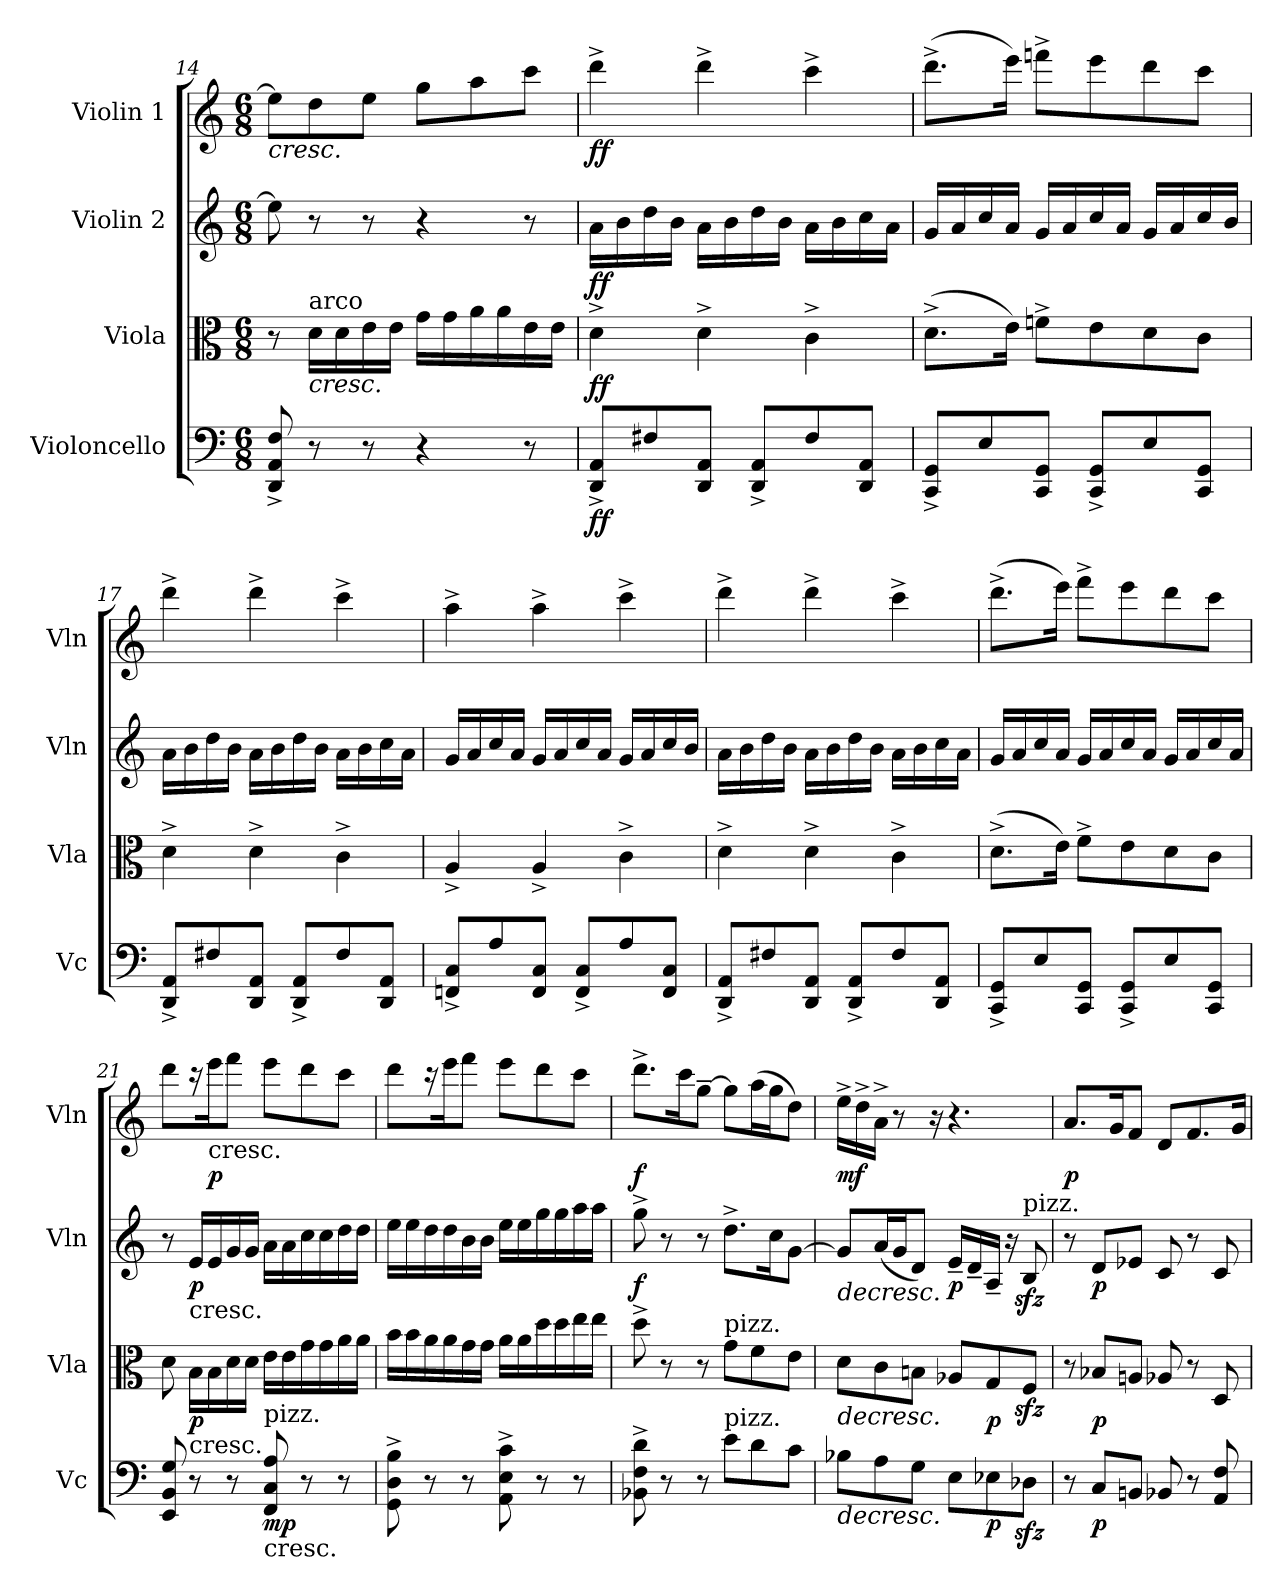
**kern	**dynam	**kern	**dynam	**kern	**dynam	**kern	**dynam
*part4	*part4	*part3	*part3	*part2	*part2	*part1	*part1
*staff4	*staff4	*staff3	*staff3	*staff2	*staff2	*staff1	*staff1
*I"Violoncello	*	*I"Viola	*	*I"Violin 2	*	*I"Violin 1	*
*I'Vc	*	*I'Vla	*	*I'Vln	*	*I'Vln	*
*clefF4	*	*clefC3	*	*clefG2	*	*clefG2	*
*k[]	*	*k[]	*	*k[]	*	*k[]	*
*M6/8	*	*M6/8	*	*M6/8	*	*M6/8	*
=14	=14	=14	=14	=14	=14	=14	=14
!	!	!	!	!	!	!	!LO:HP:b
8DD/^ 8AA/^ 8F/^	.	8r	.	8ee\]	.	8ee\L]	<
!	!	!LO:TX:a:t=arco	!	!	!	!	!
!	!	!	!LO:HP:b	!	!	!	!
8r	.	16d\LL	<	8r	.	8dd\	.
.	.	16d\	.	.	.	.	.
8r	.	16e\	.	8r	.	8ee\J	.
.	.	16e\JJ	.	.	.	.	.
4r	.	16g\LL	.	4r	.	8gg\L	.
.	.	16g\	.	.	.	.	.
.	.	16a\	.	.	.	8aa\	.
.	.	16a\	.	.	.	.	.
8r	.	16e\	.	8r	.	8ccc\J	.
.	.	16e\JJ	.	.	.	.	.
=15	=15	=15	=15	=15	=15	=15	=15
!	!LO:DY:b	!	!LO:DY:b	!	!LO:DY:b	!	!LO:DY:b
8DD/^ 8AA/^L	ff	4d^\	ff	16a\LL	ff	4ddd^\	ff
.	.	.	.	16b\	.	.	.
8F#X/	.	.	.	16dd\	.	.	.
.	.	.	.	16b\JJ	.	.	.
8DD/ 8AA/J	.	4d^\	.	16a\LL	.	4ddd^\	.
.	.	.	.	16b\	.	.	.
8DD/^ 8AA/^L	.	.	.	16dd\	.	.	.
.	.	.	.	16b\JJ	.	.	.
8F#/	.	4c^\	.	16a\LL	.	4ccc^\	.
.	.	.	.	16b\	.	.	.
8DD/ 8AA/J	.	.	.	16cc\	.	.	.
.	.	.	.	16a\JJ	.	.	.
=16	=16	=16	=16	=16	=16	=16	=16
8CC/^ 8GG/^L	.	(>8.d^\L	.	16g/LL	.	(>8.ddd^\L	.
.	.	.	.	16a/	.	.	.
8E/	.	.	.	16cc/	.	.	.
.	.	16e\Jk)	.	16a/JJ	.	16eee\Jk)	.
8CC/ 8GG/J	.	8fni^\L	.	16g/LL	.	8fffni^\L	.
.	.	.	.	16a/	.	.	.
8CC/^ 8GG/^L	.	8e\	.	16cc/	.	8eee\	.
.	.	.	.	16a/JJ	.	.	.
8E/	.	8d\	.	16g/LL	.	8ddd\	.
.	.	.	.	16a/	.	.	.
8CC/ 8GG/J	.	8c\J	.	16cc/	.	8ccc\J	.
.	.	.	.	16b/JJ	.	.	.
=17	=17	=17	=17	=17	=17	=17	=17
8DD/^ 8AA/^L	.	4d^\	.	16a\LL	.	4ddd^\	.
.	.	.	.	16b\	.	.	.
8F#X/	.	.	.	16dd\	.	.	.
.	.	.	.	16b\JJ	.	.	.
8DD/ 8AA/J	.	4d^\	.	16a\LL	.	4ddd^\	.
.	.	.	.	16b\	.	.	.
8DD/^ 8AA/^L	.	.	.	16dd\	.	.	.
.	.	.	.	16b\JJ	.	.	.
8F#/	.	4c^\	.	16a\LL	.	4ccc^\	.
.	.	.	.	16b\	.	.	.
8DD/ 8AA/J	.	.	.	16cc\	.	.	.
.	.	.	.	16a\JJ	.	.	.
=18	=18	=18	=18	=18	=18	=18	=18
8FFn/^ 8C/^L	.	4A^/	.	16g/LL	.	4aa^\	.
.	.	.	.	16a/	.	.	.
8A/	.	.	.	16cc/	.	.	.
.	.	.	.	16a/JJ	.	.	.
8FF/ 8C/J	.	4A^/	.	16g/LL	.	4aa^\	.
.	.	.	.	16a/	.	.	.
8FF/^ 8C/^L	.	.	.	16cc/	.	.	.
.	.	.	.	16a/JJ	.	.	.
8A/	.	4c^\	.	16g/LL	.	4ccc^\	.
.	.	.	.	16a/	.	.	.
8FF/ 8C/J	.	.	.	16cc/	.	.	.
.	.	.	.	16b/JJ	.	.	.
=19	=19	=19	=19	=19	=19	=19	=19
8DD/^ 8AA/^L	.	4d^\	.	16a\LL	.	4ddd^\	.
.	.	.	.	16b\	.	.	.
8F#X/	.	.	.	16dd\	.	.	.
.	.	.	.	16b\JJ	.	.	.
8DD/ 8AA/J	.	4d^\	.	16a\LL	.	4ddd^\	.
.	.	.	.	16b\	.	.	.
8DD/^ 8AA/^L	.	.	.	16dd\	.	.	.
.	.	.	.	16b\JJ	.	.	.
8F#/	.	4c^\	.	16a\LL	.	4ccc^\	.
.	.	.	.	16b\	.	.	.
8DD/ 8AA/J	.	.	.	16cc\	.	.	.
.	.	.	.	16a\JJ	.	.	.
=20	=20	=20	=20	=20	=20	=20	=20
8CC/^ 8GG/^L	.	(>8.d^\L	.	16g/LL	.	(>8.ddd^\L	.
.	.	.	.	16a/	.	.	.
8E/	.	.	.	16cc/	.	.	.
.	.	16e\Jk)	.	16a/JJ	.	16eee\Jk)	.
8CC/ 8GG/J	.	8f^\L	.	16g/LL	.	8fff^\L	.
.	.	.	.	16a/	.	.	.
8CC/^ 8GG/^L	.	8e\	.	16cc/	.	8eee\	.
.	.	.	.	16a/JJ	.	.	.
8E/	.	8d\	.	16g/LL	.	8ddd\	.
.	.	.	.	16a/	.	.	.
8CC/ 8GG/J	.	8c\J	.	16cc/	.	8ccc\J	.
.	.	.	.	16a/JJ	.	.	.
=21	=21	=21	=21	=21	=21	=21	=21
8EE/ 8BB/ 8G/	.	8d\	.	8r	.	8ddd\L	.
!	!	!	!	!LO:TX:b:t=cresc.	!	!	!
!	!	!LO:TX:b:t=cresc.	!	!	!	!	!
!	!	!	!LO:DY:b	!	!LO:DY:b	!	!
8r	.	16B\LL	p	16e/LL	p	16rccc	.
!	!	!	!	!	!	!LO:TX:b:t=cresc.	!
!	!	!	!	!	!	!	!LO:DY:b
.	.	16B\	.	16e/	.	16eee\K	p
8r	.	16d\	.	16g/	.	8fff\J	.
.	.	16d\JJ	.	16g/JJ	.	.	.
!LO:TX:a:t=pizz.	!	!	!	!	!	!	!
!LO:TX:b:t=cresc.	!	!	!	!	!	!	!
!	!LO:DY:b	!	!	!	!	!	!
8FF/ 8C/ 8A/	mp	16e\LL	.	16a\LL	.	8eee\L	.
.	.	16e\	.	16a\	.	.	.
8r	.	16g\	.	16cc\	.	8ddd\	.
.	.	16g\	.	16cc\	.	.	.
8r	.	16a\	.	16dd\	.	8ccc\J	.
.	.	16a\JJ	.	16dd\JJ	.	.	.
=22	=22	=22	=22	=22	=22	=22	=22
8GG\^ 8D\^ 8B\^	.	16b\LL	.	16ee\LL	.	8ddd\L	.
.	.	16b\	.	16ee\	.	.	.
8r	.	16a\	.	16dd\	.	16rccc	.
.	.	16a\	.	16dd\	.	16eee\K	.
8r	.	16g\	.	16b\	.	8fff\J	.
.	.	16g\JJ	.	16b\JJ	.	.	.
8AA\^ 8E\^ 8c\^	.	16a\LL	.	16ee\LL	.	8eee\L	.
.	.	16a\	.	16ee\	.	.	.
8r	.	16dd\	.	16gg\	.	8ddd\	.
.	.	16dd\	.	16gg\	.	.	.
8r	.	16ee\	.	16aa\	.	8ccc\J	.
.	.	16ee\JJ	.	16aa\JJ	.	.	.
=23	=23	=23	=23	=23	=23	=23	=23
!	!	!	!	!	!LO:DY:b	!	!LO:DY:b
8BB-X\^ 8F\^ 8d\^	.	8dd^\	.	8gg^\	f	8.ddd^\L	f
8r	.	8r	.	8r	.	.	.
.	.	.	.	.	.	16ccc\K	.
8r	.	8r	.	8r	.	[8gg~\J	.
!	!	!LO:TX:a:t=pizz.	!	!	!	!	!
!LO:TX:a:t=pizz.	!	!	!	!	!	!	!
8e\L	.	8g\L	.	8.dd^\L	.	8gg\L]	.
8d\	.	8f\	.	.	.	(>16aa\L	.
.	.	.	.	16cc\K	.	16gg\J	.
8c\J	.	8e\J	.	[8g\J	.	8dd\J)	.
.	.	.	.	.	.	.	[
=24	=24	=24	=24	=24	=24	=24	=24
!	!LO:HP:b	!	!LO:HP:b	!	!LO:HP:b	!	!LO:DY:b
8B-X\L	>	8d\L	>	8g/L]	>	16ee^\LL	mf
.	.	.	.	.	.	16dd^\	.
8A\	.	8c\	.	(<16a/L	.	16a^\JJ	.
.	.	.	.	16g/J	.	8r	.
8G\J	.	8Bn\J	.	8d/J)	.	.	.
.	.	.	.	.	.	16r	.
!	!	!	!	!	!LO:DY:b	!	!
8E\L	.	8A-X/L	.	16e~/LL	p	4.r	.
.	.	.	.	16d~/	.	.	.
!	!LO:DY:b	!	!LO:DY:n=1:b	!	!	!	!
8E-X\	p	8G/	[ p	16A~/JJ	.	.	.
.	.	.	.	16r	.	.	.
!	!	!	!	!LO:TX:a:t=pizz.	!	!	!
8D-Xzz<\J	.	8Fzz</J	.	8Bzz</	.	.	.
=25	=25	=25	=25	=25	=25	=25	=25
!	!	!	!	!	!	!	!LO:DY:b
8r	.	8r	.	8r	.	8.a/L	p
!	!LO:DY:b	!	!LO:DY:b	!	!LO:DY:b	!	!
8C/L	p	8B-X/L	p	8d/L	p	.	.
.	.	.	.	.	.	16g/K	.
8BBn/J	.	8An/J	.	8e-X/J	.	8f/J	.
8BB-X/	.	8A-X/	.	8c/	.	8d/L	.
8r	.	8r	.	8r	.	8.f/	.
8AA/ 8F/	.	8D/	.	8c/	.	.	.
.	.	.	.	.	.	16g/Jk	.
.	]	.	]	.	]	.	.
=	=	=	=	=	=	=	=
*-	*-	*-	*-	*-	*-	*-	*-
